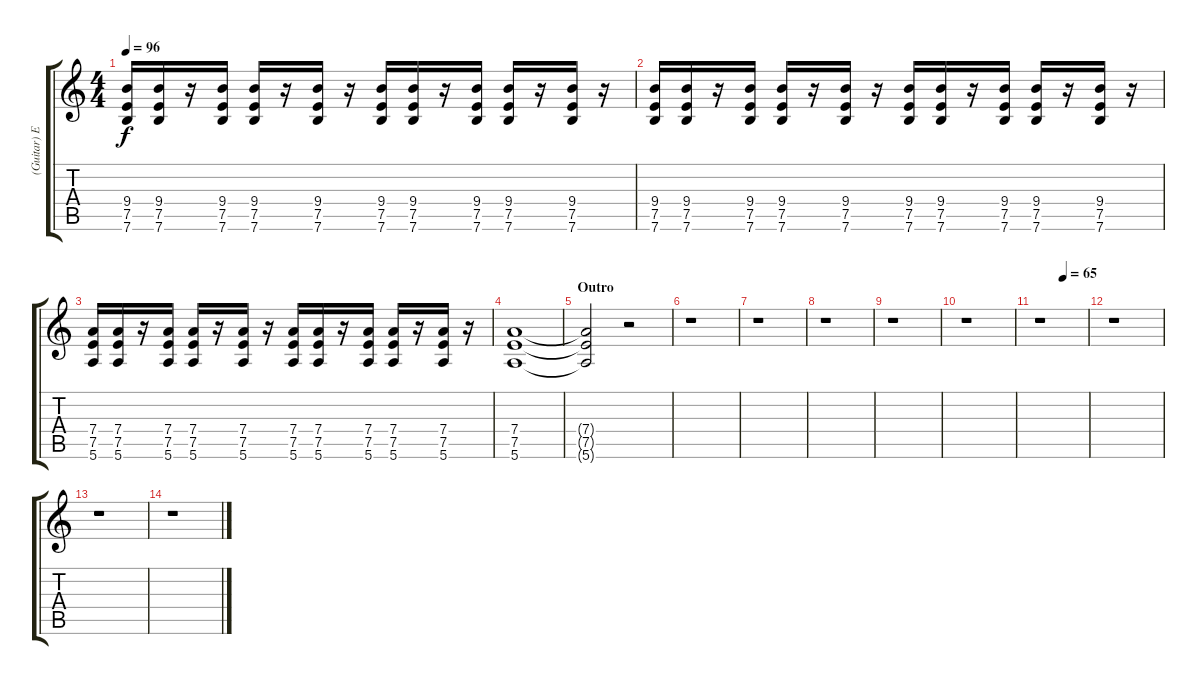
\track ("(Guitar) Effect" "(Guitar) E") {instrument acousticguitarsteel}
\staff {score tabs}
\tuning (E4 B3 G3 D3 A2 E2) {hide}
\ts (4 4)
\tempo 96
\clef g2
\ks c
(9.4 7.5 7.6).16{dy f} (9.4 7.5 7.6).16 r.16 (9.4 7.5 7.6).16 (9.4 7.5 7.6).16 r.16 (9.4 7.5 7.6).16 r.16 (9.4 7.5 7.6).16 (9.4 7.5 7.6).16 r.16 (9.4 7.5 7.6).16 (9.4 7.5 7.6).16 r.16 (9.4 7.5 7.6).16 r.16 |
(9.4 7.5 7.6).16 (9.4 7.5 7.6).16 r.16 (9.4 7.5 7.6).16 (9.4 7.5 7.6).16 r.16 (9.4 7.5 7.6).16 r.16 (9.4 7.5 7.6).16 (9.4 7.5 7.6).16 r.16 (9.4 7.5 7.6).16 (9.4 7.5 7.6).16 r.16 (9.4 7.5 7.6).16 r.16 |
(7.4 7.5 5.6).16 (7.4 7.5 5.6).16 r.16 (7.4 7.5 5.6).16 (7.4 7.5 5.6).16 r.16 (7.4 7.5 5.6).16 r.16 (7.4 7.5 5.6).16 (7.4 7.5 5.6).16 r.16 (7.4 7.5 5.6).16 (7.4 7.5 5.6).16 r.16 (7.4 7.5 5.6).16 r.16 |
(7.4 7.5 5.6).1{volume 0} |
\section ("" "Outro")
(7.4{t} 7.5{t} 5.6{t}).2 r.2 |
r.1 |
r.1 |
r.1 |
r.1 |
r.1 |
\tempo (65 0.5)
r.1 |
r.1 |
r.1 |
r.1
